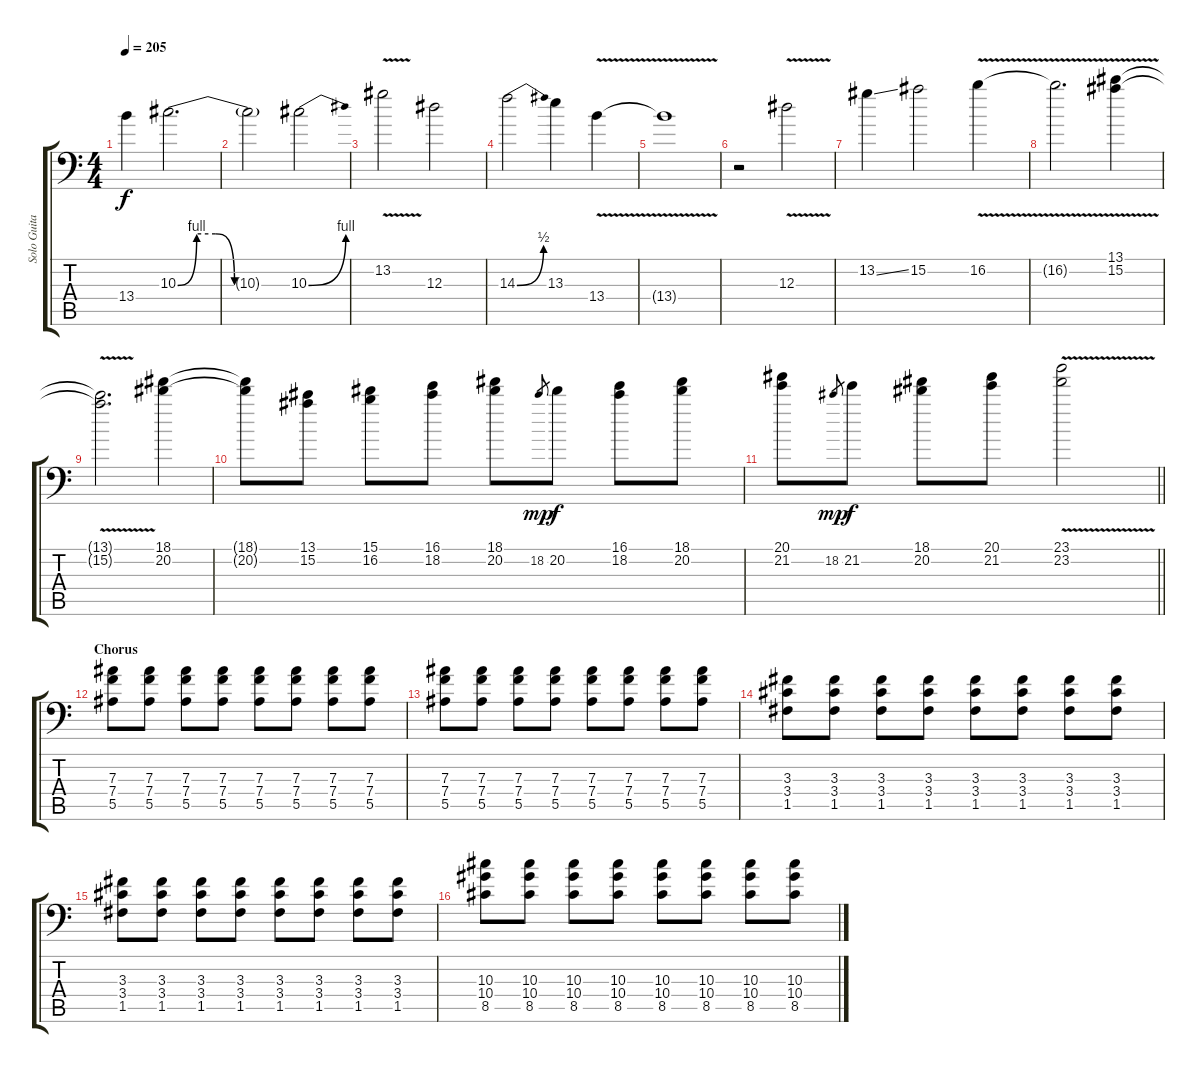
\track ("Solo Guitar" "Solo Guita") {instrument distortionguitar}
\staff {score tabs}
\tuning (C4 G3 Eb3 Bb2 F2 Bb1) {hide}
\ts (4 4)
\tempo 205
\clef f4
\ks c
13.4{t}.4{dy f} 10.3{be (custom 0 0 10 4 20 4 30 0 60 0)}.2{d} |
10.3{t}.2 10.3{be (bend 0 0 60 4)}.2 |
13.2{v}.2 12.3.2 |
14.3{be (bend 0 0 60 2)}.2 13.3.4 13.4{v}.4 |
13.4{t}.1 |
r.2 12.3{v}.2 |
13.2{ss}.4 15.2.2 16.2{v}.4 |
16.2{t}.2{d} (13.1{v} 15.2).4 |
(13.1{t} 15.2{t}).2{d} (18.1 20.2).4 |
(18.1{t} 20.2{t}).8 (13.1 15.2).8 (15.1 16.2).8 (16.1 18.2).8 (18.1 20.2).8 18.2.8{gr dy mp} 20.2.8{dy f} (16.1 18.2).8 (18.1 20.2).8 |
\barLineRight lightlight
(20.1 21.2).8 18.2.8{gr dy mp} 21.2.8{dy f} (18.1 20.2).8 (20.1 21.2).8 (23.1{v} 23.2).2 |
\section ("" "Chorus")
(7.3 7.4 5.5).8{volume 16 balance 0 instrument distortionguitar} (7.3 7.4 5.5).8 (7.3 7.4 5.5).8 (7.3 7.4 5.5).8 (7.3 7.4 5.5).8 (7.3 7.4 5.5).8 (7.3 7.4 5.5).8 (7.3 7.4 5.5).8 |
(7.3 7.4 5.5).8 (7.3 7.4 5.5).8 (7.3 7.4 5.5).8 (7.3 7.4 5.5).8 (7.3 7.4 5.5).8 (7.3 7.4 5.5).8 (7.3 7.4 5.5).8 (7.3 7.4 5.5).8 |
(3.3 3.4 1.5).8 (3.3 3.4 1.5).8 (3.3 3.4 1.5).8 (3.3 3.4 1.5).8 (3.3 3.4 1.5).8 (3.3 3.4 1.5).8 (3.3 3.4 1.5).8 (3.3 3.4 1.5).8 |
(3.3 3.4 1.5).8 (3.3 3.4 1.5).8 (3.3 3.4 1.5).8 (3.3 3.4 1.5).8 (3.3 3.4 1.5).8 (3.3 3.4 1.5).8 (3.3 3.4 1.5).8 (3.3 3.4 1.5).8 |
(10.3 10.4 8.5).8 (10.3 10.4 8.5).8 (10.3 10.4 8.5).8 (10.3 10.4 8.5).8 (10.3 10.4 8.5).8 (10.3 10.4 8.5).8 (10.3 10.4 8.5).8 (10.3 10.4 8.5).8
